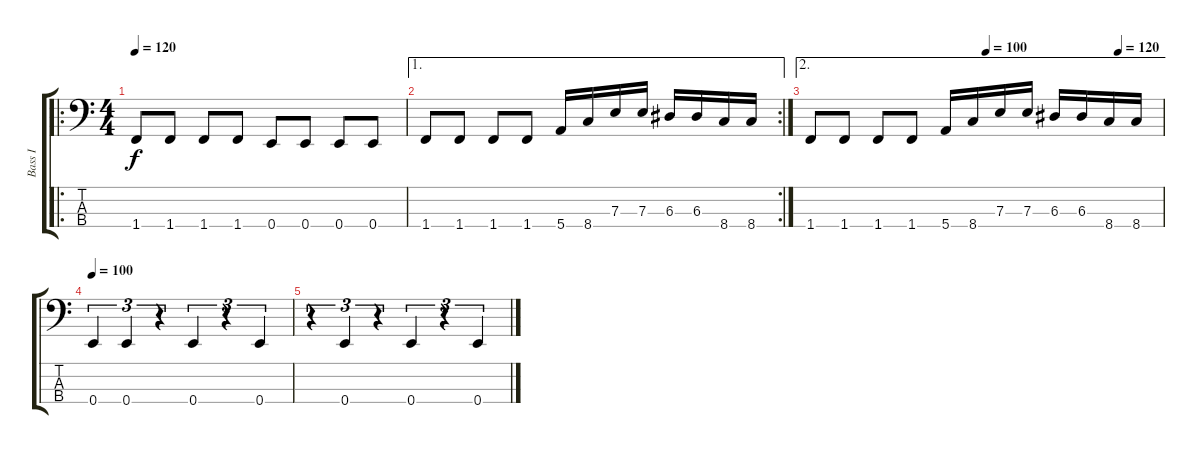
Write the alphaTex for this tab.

\track ("Bass I" "Bass I") {instrument electricbassfinger}
\staff {score tabs}
\tuning (G2 D2 A1 E1) {hide}
\ro
\ts (4 4)
\tempo 120
\clef f4
\ks c
1.4.8{dy f} 1.4.8 1.4.8 1.4.8 0.4.8 0.4.8 0.4.8 0.4.8 |
\ae 1
\rc 2
1.4.8 1.4.8 1.4.8 1.4.8 5.4.16 8.4.16 7.3.16 7.3.16 6.3.16 6.3.16 8.4.16 8.4.16 |
\ae 2
\tempo (100 0.5)
\tempo (120 0.875)
1.4.8 1.4.8 1.4.8 1.4.8 5.4.16 8.4.16 7.3.16 7.3.16 6.3.16 6.3.16 8.4.16 8.4.16 |
\tempo 120
\tempo 100
0.4.4{tu (3 2) volume 0} 0.4.4{tu (3 2)} r.4{tu (3 2)} 0.4.4{tu (3 2)} r.4{tu (3 2)} 0.4.4{tu (3 2)} |
r.4{tu (3 2)} 0.4.4{tu (3 2)} r.4{tu (3 2)} 0.4.4{tu (3 2)} r.4{tu (3 2)} 0.4.4{tu (3 2)}
